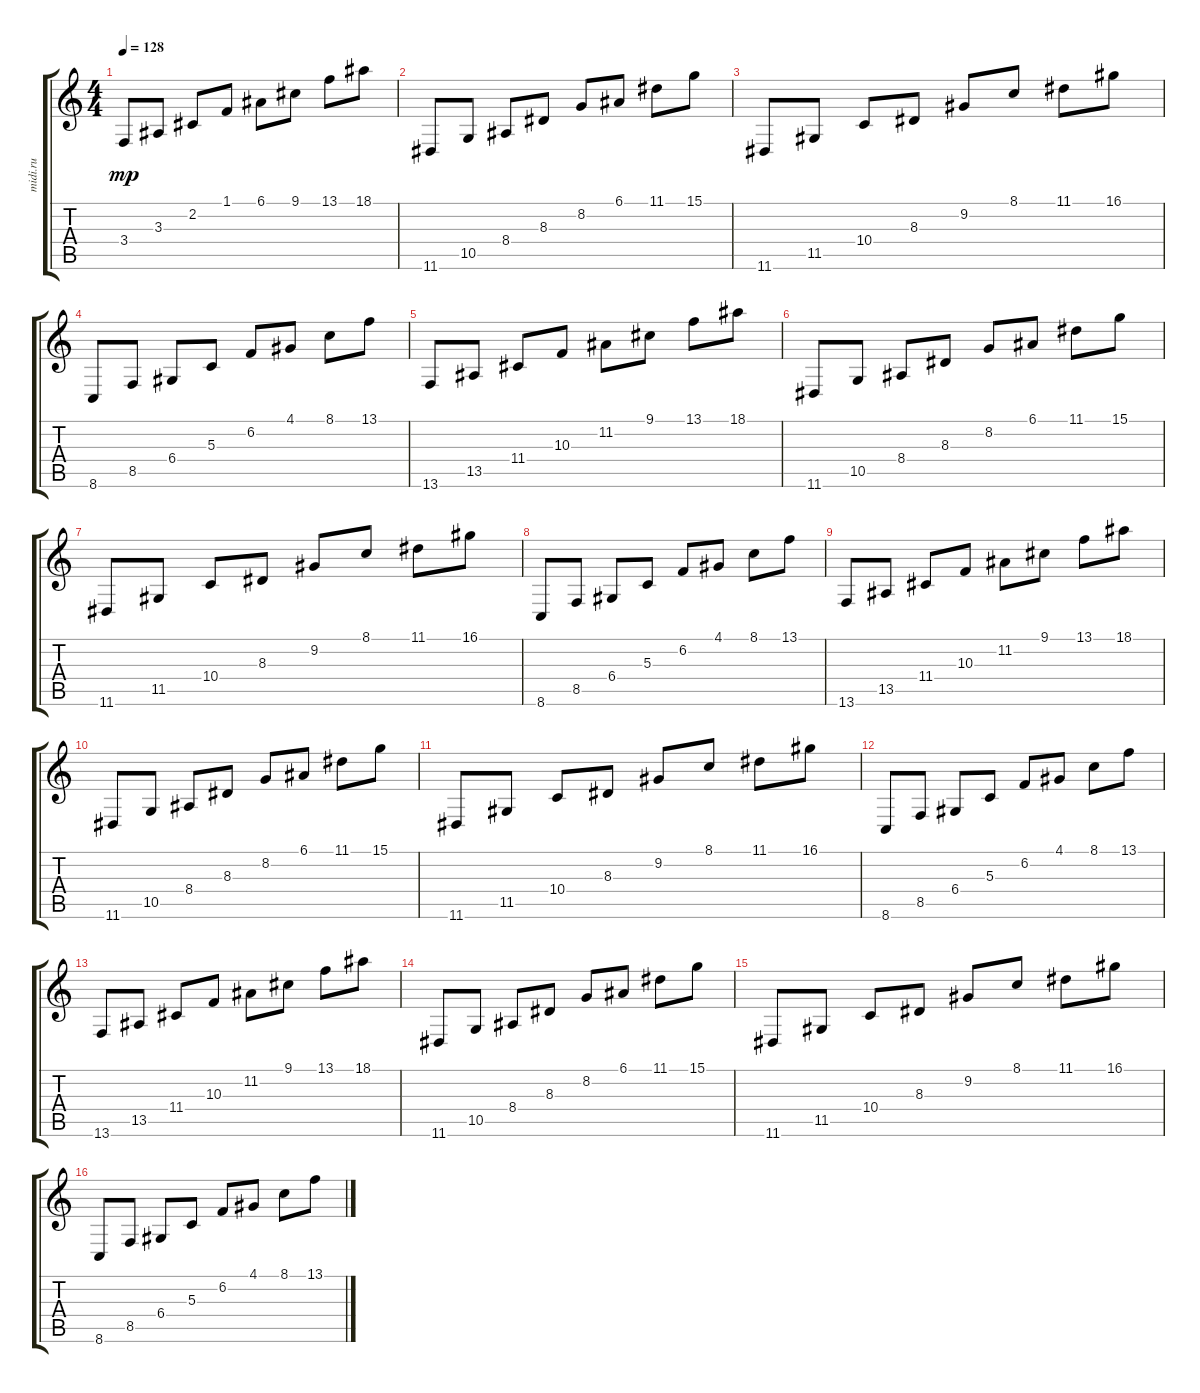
\track ("midi.ru" "midi.ru") {instrument lead2sawtooth}
\staff {score tabs}
\tuning (E4 B3 G3 D3 A2 E2) {hide}
\ts (4 4)
\tempo 128
\clef g2
\ks c
3.4.8{dy mp balance 0} 3.3.8{balance 0} 2.2.8{balance 1} 1.1.8{balance 4} 6.1.8{balance 8} 9.1.8{balance 11} 13.1.8{balance 13} 18.1.8{balance 15} |
11.6.8{balance 0} 10.5.8{balance 0} 8.4.8{balance 1} 8.3.8{balance 4} 8.2.8{balance 8} 6.1.8{balance 11} 11.1.8{balance 13} 15.1.8{balance 15} |
11.6.8{balance 0} 11.5.8{balance 0} 10.4.8{balance 1} 8.3.8{balance 4} 9.2.8{balance 8} 8.1.8{balance 11} 11.1.8{balance 13} 16.1.8{balance 15} |
8.6.8{balance 0} 8.5.8{balance 0} 6.4.8{balance 1} 5.3.8{balance 4} 6.2.8{balance 8} 4.1.8{balance 11} 8.1.8{balance 13} 13.1.8{balance 15} |
13.6.8{balance 0} 13.5.8{balance 0} 11.4.8{balance 1} 10.3.8{balance 4} 11.2.8{balance 8} 9.1.8{balance 11} 13.1.8{balance 13} 18.1.8{balance 15} |
11.6.8{balance 0} 10.5.8{balance 0} 8.4.8{balance 1} 8.3.8{balance 4} 8.2.8{balance 8} 6.1.8{balance 11} 11.1.8{balance 13} 15.1.8{balance 15} |
11.6.8{balance 0} 11.5.8{balance 0} 10.4.8{balance 1} 8.3.8{balance 4} 9.2.8{balance 8} 8.1.8{balance 11} 11.1.8{balance 13} 16.1.8{balance 15} |
8.6.8{balance 0} 8.5.8{balance 0} 6.4.8{balance 1} 5.3.8{balance 4} 6.2.8{balance 8} 4.1.8{balance 11} 8.1.8{balance 13} 13.1.8{balance 15} |
13.6.8{balance 0} 13.5.8{balance 0} 11.4.8{balance 1} 10.3.8{balance 4} 11.2.8{balance 8} 9.1.8{balance 12} 13.1.8{balance 14} 18.1.8{balance 16} |
11.6.8{balance 0} 10.5.8{balance 0} 8.4.8{balance 2} 8.3.8{balance 5} 8.2.8{balance 9} 6.1.8{balance 12} 11.1.8{balance 14} 15.1.8{balance 16} |
11.6.8{balance 0} 11.5.8{balance 0} 10.4.8{balance 2} 8.3.8{balance 4} 9.2.8{balance 10} 8.1.8{balance 14} 11.1.8{balance 16} 16.1.8{balance 16} |
8.6.8{balance 0} 8.5.8{balance 0} 6.4.8{balance 1} 5.3.8{balance 4} 6.2.8{balance 9} 4.1.8{balance 14} 8.1.8{balance 16} 13.1.8{balance 16} |
13.6.8{balance 0} 13.5.8{balance 0} 11.4.8{balance 1} 10.3.8{balance 3} 11.2.8{balance 8} 9.1.8{balance 12} 13.1.8{balance 15} 18.1.8{balance 16} |
11.6.8{balance 0} 10.5.8{balance 1} 8.4.8{balance 2} 8.3.8{balance 5} 8.2.8{balance 10} 6.1.8{balance 13} 11.1.8{balance 14} 15.1.8{balance 16} |
11.6.8{balance 0} 11.5.8{balance 2} 10.4.8{balance 4} 8.3.8{balance 6} 9.2.8{balance 8} 8.1.8{balance 12} 11.1.8{balance 14} 16.1.8{balance 15} |
8.6.8{balance 0} 8.5.8{balance 0} 6.4.8{balance 2} 5.3.8{balance 6} 6.2.8{balance 9} 4.1.8{balance 12} 8.1.8{balance 15} 13.1.8{balance 16}
